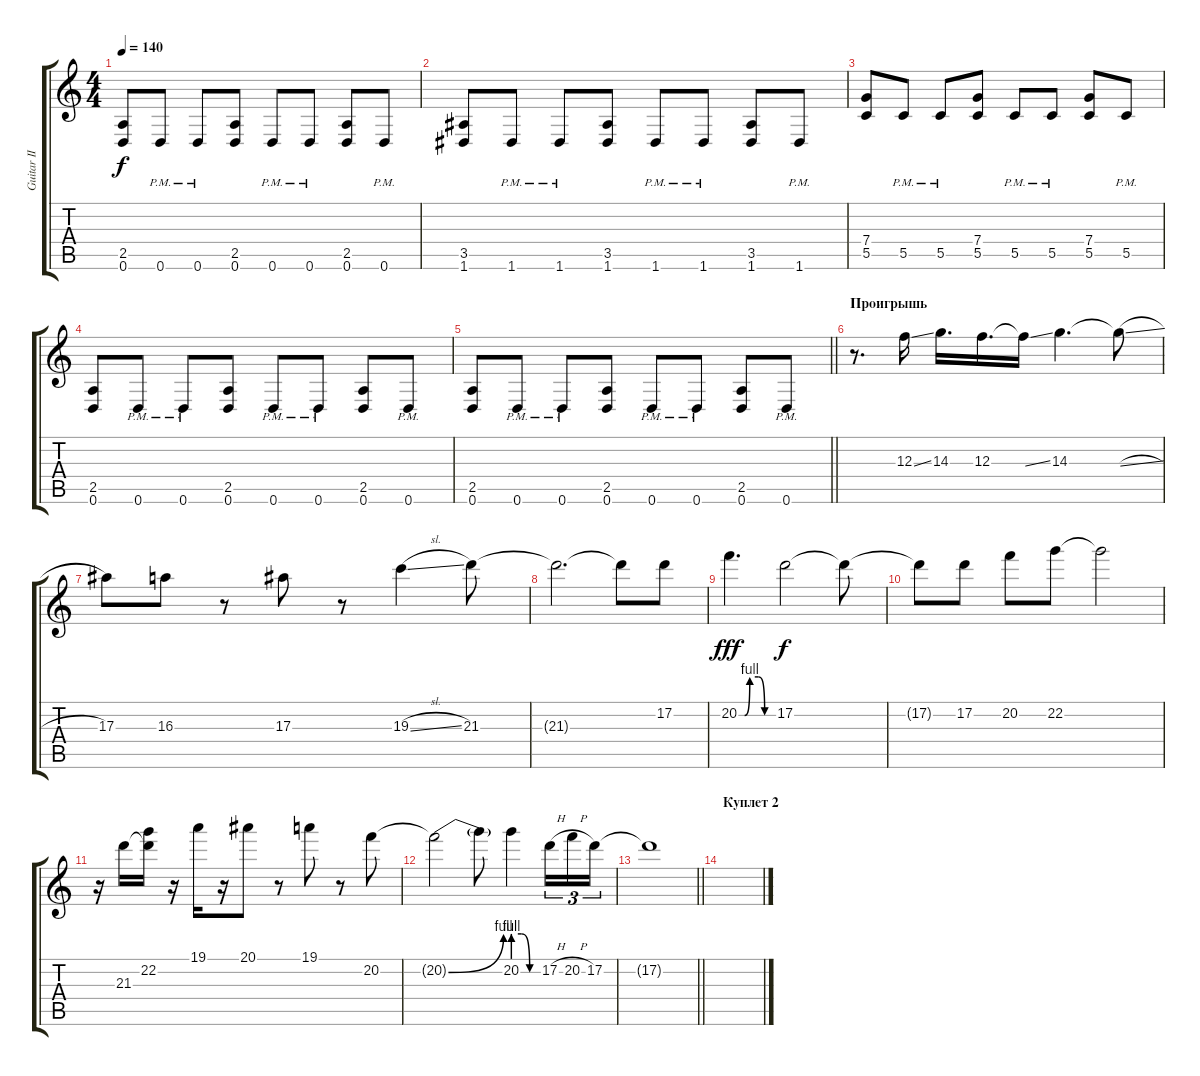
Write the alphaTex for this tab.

\track ("Guitar II" "Guitar II") {instrument acousticguitarsteel}
\staff {score tabs}
\tuning (D4 A3 F3 C3 G2 D2) {hide}
\ts (4 4)
\tempo 140
\clef g2
\ks c
(2.5 0.6).8{dy f} 0.6{pm}.8 0.6{pm}.8 (2.5 0.6).8 0.6{pm}.8 0.6{pm}.8 (2.5 0.6).8 0.6{pm}.8 |
(3.5 1.6).8 1.6{pm}.8 1.6{pm}.8 (3.5 1.6).8 1.6{pm}.8 1.6{pm}.8 (3.5 1.6).8 1.6{pm}.8 |
(7.4 5.5).8 5.5{pm}.8 5.5{pm}.8 (7.4 5.5).8 5.5{pm}.8 5.5{pm}.8 (7.4 5.5).8 5.5{pm}.8 |
(2.5 0.6).8 0.6{pm}.8 0.6{pm}.8 (2.5 0.6).8 0.6{pm}.8 0.6{pm}.8 (2.5 0.6).8 0.6{pm}.8 |
\barLineRight lightlight
(2.5 0.6).8 0.6{pm}.8 0.6{pm}.8 (2.5 0.6).8 0.6{pm}.8 0.6{pm}.8 (2.5 0.6).8 0.6{pm}.8 |
\section ("" "Проигрышь")
r.8{d} 12.3{ss}.16{volume 5 instrument overdrivenguitar} 14.3.16{d} 12.3.16{d} 12.3{ss t}.16 14.3.4{d} 14.3{sl t}.8 |
17.3.8 16.3.8 r.8 17.3.8 r.8 19.3{sl}.4 21.3.8 |
21.3{t}.2{d} 21.3{t}.8 17.2.8 |
20.2{be (custom 0 0 10 0 19 4 34 4 45 0 60 0)}.4{d dy fff} 17.2.2{dy f} 17.2{t}.8 |
17.2{t}.8 17.2.8 20.2.8 22.2.8 22.2{t}.2 |
r.16 21.3.16 (22.2 21.3{t}).16 r.16 19.1.16 r.16 20.1.8 r.8 19.1.8 r.8 20.2.8 |
20.2{be (bend 0 0 60 4) t}.2 20.2{t}.8 20.2{be (custom 0 4 20 4 40 0 60 0)}.4 17.2{h}.16{tu (3 2)} 20.2{h}.16{tu (3 2)} 17.2.16{tu (3 2)} |
\barLineRight lightlight
17.2{t}.1 |
\section ("" "Куплет 2")
